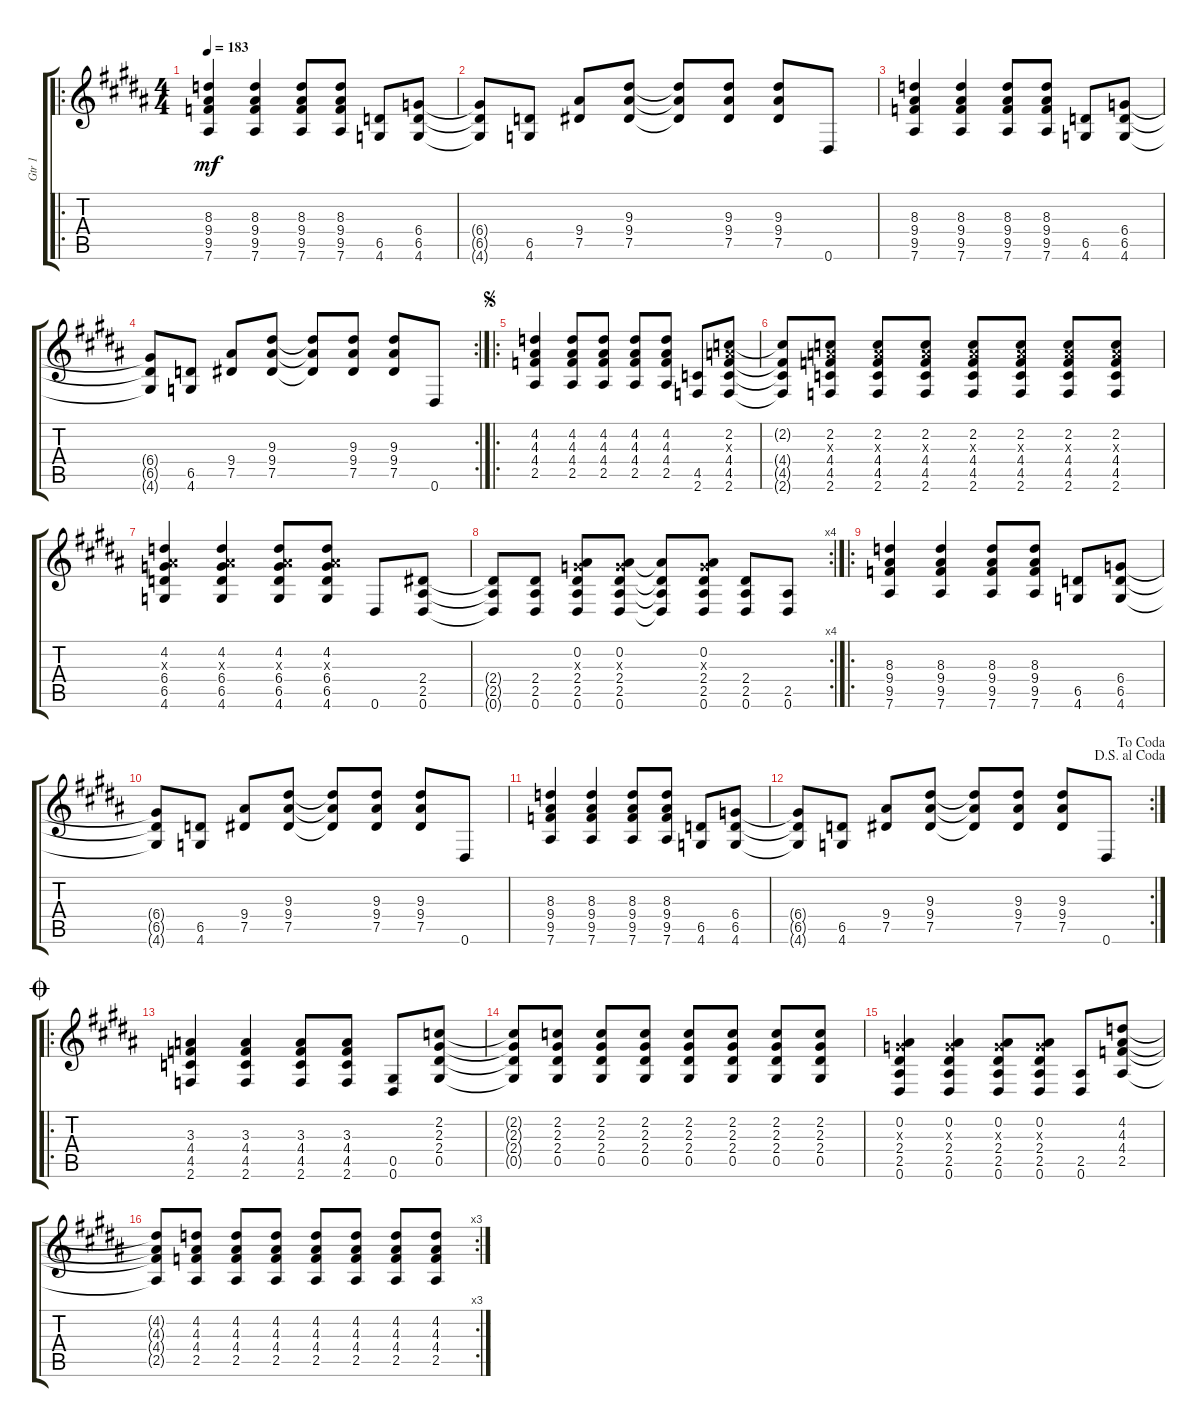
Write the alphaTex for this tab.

\track ("Gtr 1" "Gtr 1") {instrument distortionguitar}
\staff {score tabs}
\tuning (Eb4 Bb3 Gb3 Db3 Ab2 Eb2) {hide}
\ro
\ts (4 4)
\tempo 183
\clef g2
\ks b
(8.3 9.4 9.5 7.6).4{dy mf instrument distortionguitar} (8.3 9.4 9.5 7.6).4 (8.3 9.4 9.5 7.6).8 (8.3 9.4 9.5 7.6).8 (6.5 4.6).8 (6.4 6.5 4.6).8 |
\ks g#minor
(6.4{t} 6.5{t} 4.6{t}).8 (6.5 4.6).8 (9.4 7.5).8 (9.3 9.4 7.5).8 (9.3{t} 9.4{t} 7.5{t}).8 (9.3 9.4 7.5).8 (9.3 9.4 7.5).8 0.6.8 |
(8.3 9.4 9.5 7.6).4 (8.3 9.4 9.5 7.6).4 (8.3 9.4 9.5 7.6).8 (8.3 9.4 9.5 7.6).8 (6.5 4.6).8 (6.4 6.5 4.6).8 |
\rc 2
(6.4{t} 6.5{t} 4.6{t}).8 (6.5 4.6).8 (9.4 7.5).8 (9.3 9.4 7.5).8 (9.3{t} 9.4{t} 7.5{t}).8 (9.3 9.4 7.5).8 (9.3 9.4 7.5).8 0.6.8 |
\ro
\jump segno
\ks b
(4.2 4.3 4.4 2.5).4 (4.2 4.3 4.4 2.5).8 (4.2 4.3 4.4 2.5).8 (4.2 4.3 4.4 2.5).8 (4.2 4.3 4.4 2.5).8 (4.5 2.6).8 (2.2 3.3{x} 4.4 4.5 2.6).8 |
\ks g#minor
(2.2{t} 4.4{t} 4.5{t} 2.6{t}).8 (2.2 3.3{x} 4.4 4.5 2.6).8 (2.2 3.3{x} 4.4 4.5 2.6).8 (2.2 3.3{x} 4.4 4.5 2.6).8 (2.2 3.3{x} 4.4 4.5 2.6).8 (2.2 3.3{x} 4.4 4.5 2.6).8 (2.2 3.3{x} 4.4 4.5 2.6).8 (2.2 3.3{x} 4.4 4.5 2.6).8 |
(4.2 4.3{x} 6.4 6.5 4.6).4 (4.2 4.3{x} 6.4 6.5 4.6).4 (4.2 4.3{x} 6.4 6.5 4.6).8 (4.2 4.3{x} 6.4 6.5 4.6).8 0.6.8 (2.4 2.5 0.6).8 |
\rc 4
(2.4{t} 2.5{t} 0.6{t}).8 (2.4 2.5 0.6).8 (0.2 1.3{x} 2.4 2.5 0.6).8 (0.2 1.3{x} 2.4 2.5 0.6).8 (0.2{t} 2.4{t} 2.5{t} 0.6{t}).8 (0.2 1.3{x} 2.4 2.5 0.6).8 (2.4 2.5 0.6).8 (2.5 0.6).8 |
\ro
\ks b
(8.3 9.4 9.5 7.6).4 (8.3 9.4 9.5 7.6).4 (8.3 9.4 9.5 7.6).8 (8.3 9.4 9.5 7.6).8 (6.5 4.6).8 (6.4 6.5 4.6).8 |
\ks g#minor
(6.4{t} 6.5{t} 4.6{t}).8 (6.5 4.6).8 (9.4 7.5).8 (9.3 9.4 7.5).8 (9.3{t} 9.4{t} 7.5{t}).8 (9.3 9.4 7.5).8 (9.3 9.4 7.5).8 0.6.8 |
(8.3 9.4 9.5 7.6).4 (8.3 9.4 9.5 7.6).4 (8.3 9.4 9.5 7.6).8 (8.3 9.4 9.5 7.6).8 (6.5 4.6).8 (6.4 6.5 4.6).8 |
\rc 2
\jump dalsegnoalcoda
\jump dacoda
(6.4{t} 6.5{t} 4.6{t}).8 (6.5 4.6).8 (9.4 7.5).8 (9.3 9.4 7.5).8 (9.3{t} 9.4{t} 7.5{t}).8 (9.3 9.4 7.5).8 (9.3 9.4 7.5).8 0.6.8 |
\ro
\jump coda
\ks b
(3.3 4.4 4.5 2.6).4 (3.3 4.4 4.5 2.6).4 (3.3 4.4 4.5 2.6).8 (3.3 4.4 4.5 2.6).8 (0.5 0.6).8 (2.2 2.3 2.4 0.5).8 |
\ks g#minor
(2.2{t} 2.3{t} 2.4{t} 0.5{t}).8 (2.2 2.3 2.4 0.5).8 (2.2 2.3 2.4 0.5).8 (2.2 2.3 2.4 0.5).8 (2.2 2.3 2.4 0.5).8 (2.2 2.3 2.4 0.5).8 (2.2 2.3 2.4 0.5).8 (2.2 2.3 2.4 0.5).8 |
(0.2 1.3{x} 2.4 2.5 0.6).4 (0.2 1.3{x} 2.4 2.5 0.6).4 (0.2 1.3{x} 2.4 2.5 0.6).8 (0.2 1.3{x} 2.4 2.5 0.6).8 (2.5 0.6).8 (4.2 4.3 4.4 2.5).8 |
\rc 3
(4.2{t} 4.3{t} 4.4{t} 2.5{t}).8 (4.2 4.3 4.4 2.5).8 (4.2 4.3 4.4 2.5).8 (4.2 4.3 4.4 2.5).8 (4.2 4.3 4.4 2.5).8 (4.2 4.3 4.4 2.5).8 (4.2 4.3 4.4 2.5).8 (4.2 4.3 4.4 2.5).8
